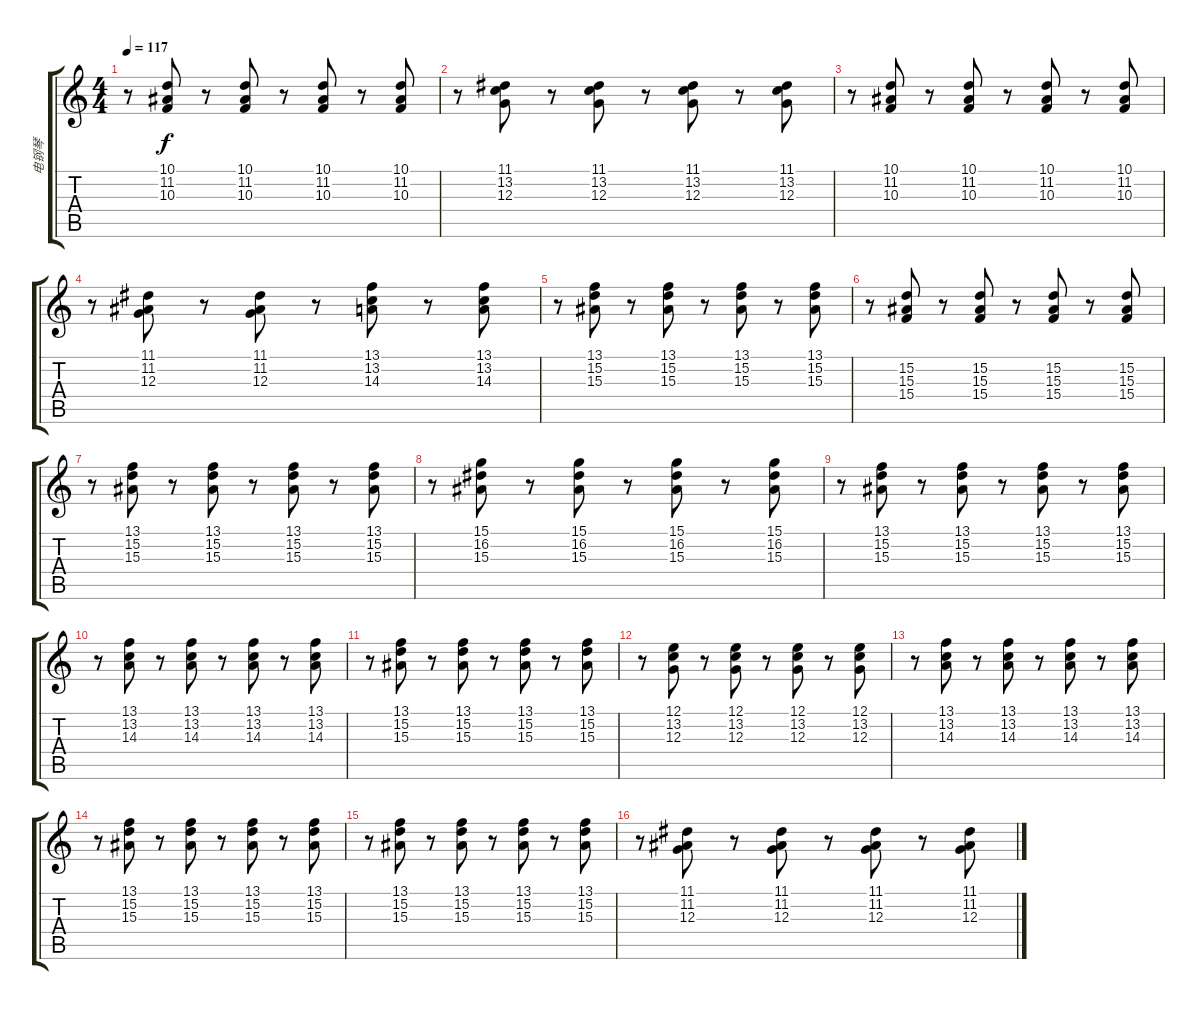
\track ("电钢琴" "电钢琴") {instrument electricgrandpiano}
\staff {score tabs}
\tuning (E4 B3 G3 D3 A2 E2) {hide}
\ts (4 4)
\tempo 117
\clef g2
\ks c
r.8{dy f} (10.1 11.2 10.3).8 r.8 (10.1 11.2 10.3).8 r.8 (10.1 11.2 10.3).8 r.8 (10.1 11.2 10.3).8 |
r.8 (11.1 13.2 12.3).8 r.8 (11.1 13.2 12.3).8 r.8 (11.1 13.2 12.3).8 r.8 (11.1 13.2 12.3).8 |
r.8 (10.1 11.2 10.3).8 r.8 (10.1 11.2 10.3).8 r.8 (10.1 11.2 10.3).8 r.8 (10.1 11.2 10.3).8 |
r.8 (11.1 11.2 12.3).8 r.8 (11.1 11.2 12.3).8 r.8 (13.1 13.2 14.3).8 r.8 (13.1 13.2 14.3).8 |
r.8 (13.1 15.2 15.3).8 r.8 (13.1 15.2 15.3).8 r.8 (13.1 15.2 15.3).8 r.8 (13.1 15.2 15.3).8 |
r.8 (15.2 15.3 15.4).8 r.8 (15.2 15.3 15.4).8 r.8 (15.2 15.3 15.4).8 r.8 (15.2 15.3 15.4).8 |
r.8 (13.1 15.2 15.3).8 r.8 (13.1 15.2 15.3).8 r.8 (13.1 15.2 15.3).8 r.8 (13.1 15.2 15.3).8 |
r.8 (15.1 16.2 15.3).8 r.8 (15.1 16.2 15.3).8 r.8 (15.1 16.2 15.3).8 r.8 (15.1 16.2 15.3).8 |
r.8 (13.1 15.2 15.3).8 r.8 (13.1 15.2 15.3).8 r.8 (13.1 15.2 15.3).8 r.8 (13.1 15.2 15.3).8 |
r.8 (13.1 13.2 14.3).8 r.8 (13.1 13.2 14.3).8 r.8 (13.1 13.2 14.3).8 r.8 (13.1 13.2 14.3).8 |
r.8 (13.1 15.2 15.3).8 r.8 (13.1 15.2 15.3).8 r.8 (13.1 15.2 15.3).8 r.8 (13.1 15.2 15.3).8 |
r.8 (12.1 13.2 12.3).8 r.8 (12.1 13.2 12.3).8 r.8 (12.1 13.2 12.3).8 r.8 (12.1 13.2 12.3).8 |
r.8 (13.1 13.2 14.3).8 r.8 (13.1 13.2 14.3).8 r.8 (13.1 13.2 14.3).8 r.8 (13.1 13.2 14.3).8 |
r.8 (13.1 15.2 15.3).8 r.8 (13.1 15.2 15.3).8 r.8 (13.1 15.2 15.3).8 r.8 (13.1 15.2 15.3).8 |
r.8 (13.1 15.2 15.3).8 r.8 (13.1 15.2 15.3).8 r.8 (13.1 15.2 15.3).8 r.8 (13.1 15.2 15.3).8 |
r.8 (11.1 11.2 12.3).8 r.8 (11.1 11.2 12.3).8 r.8 (11.1 11.2 12.3).8 r.8 (11.1 11.2 12.3).8
